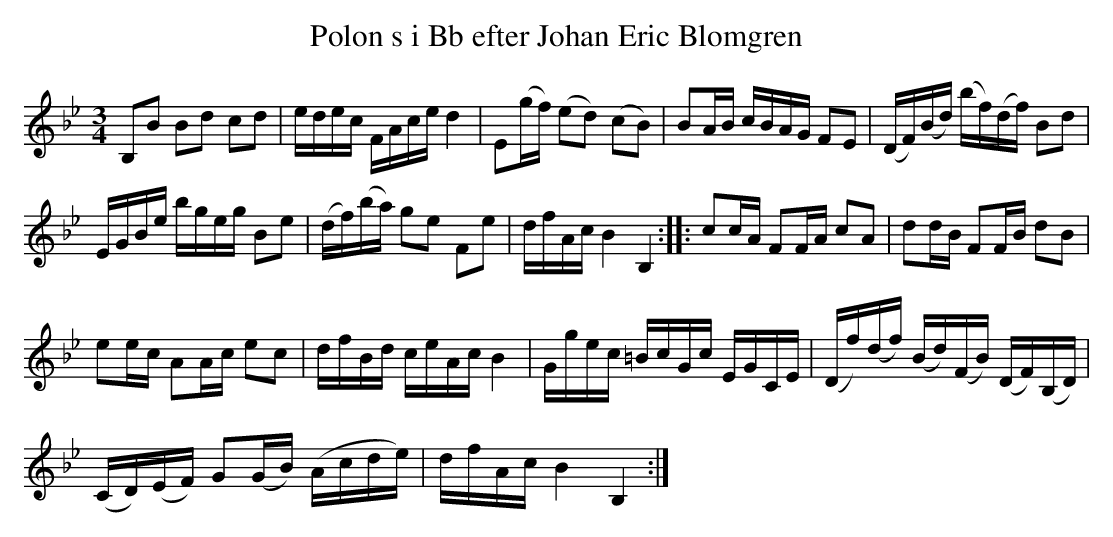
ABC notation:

X:1
T:Polon s i Bb efter Johan Eric Blomgren
M:3/4
L:1/16
K:Bb
B,2B2 B2d2 c2d2 | edec FAce d4 | E2(gf) (e2d2) (c2B2) | B2AB cBAG F2E2 | (DF)(Bd) (bf)(df) B2d2 |
EGBe bgeg B2e2 | (df)(ba) g2e2 F2e2 | dfAc B4 B,4 :: c2cA F2FA c2A2 | d2dB F2FB d2B2 |
e2ec A2Ac e2c2 | dfBd ceAc B4 | Ggec =BcGc EGCE | (Df)(df) (Bd)(FB) (DF)(B,D) |
(CD)(EF) G2(GB) (Acde) | dfAc B4 B,4 :|
